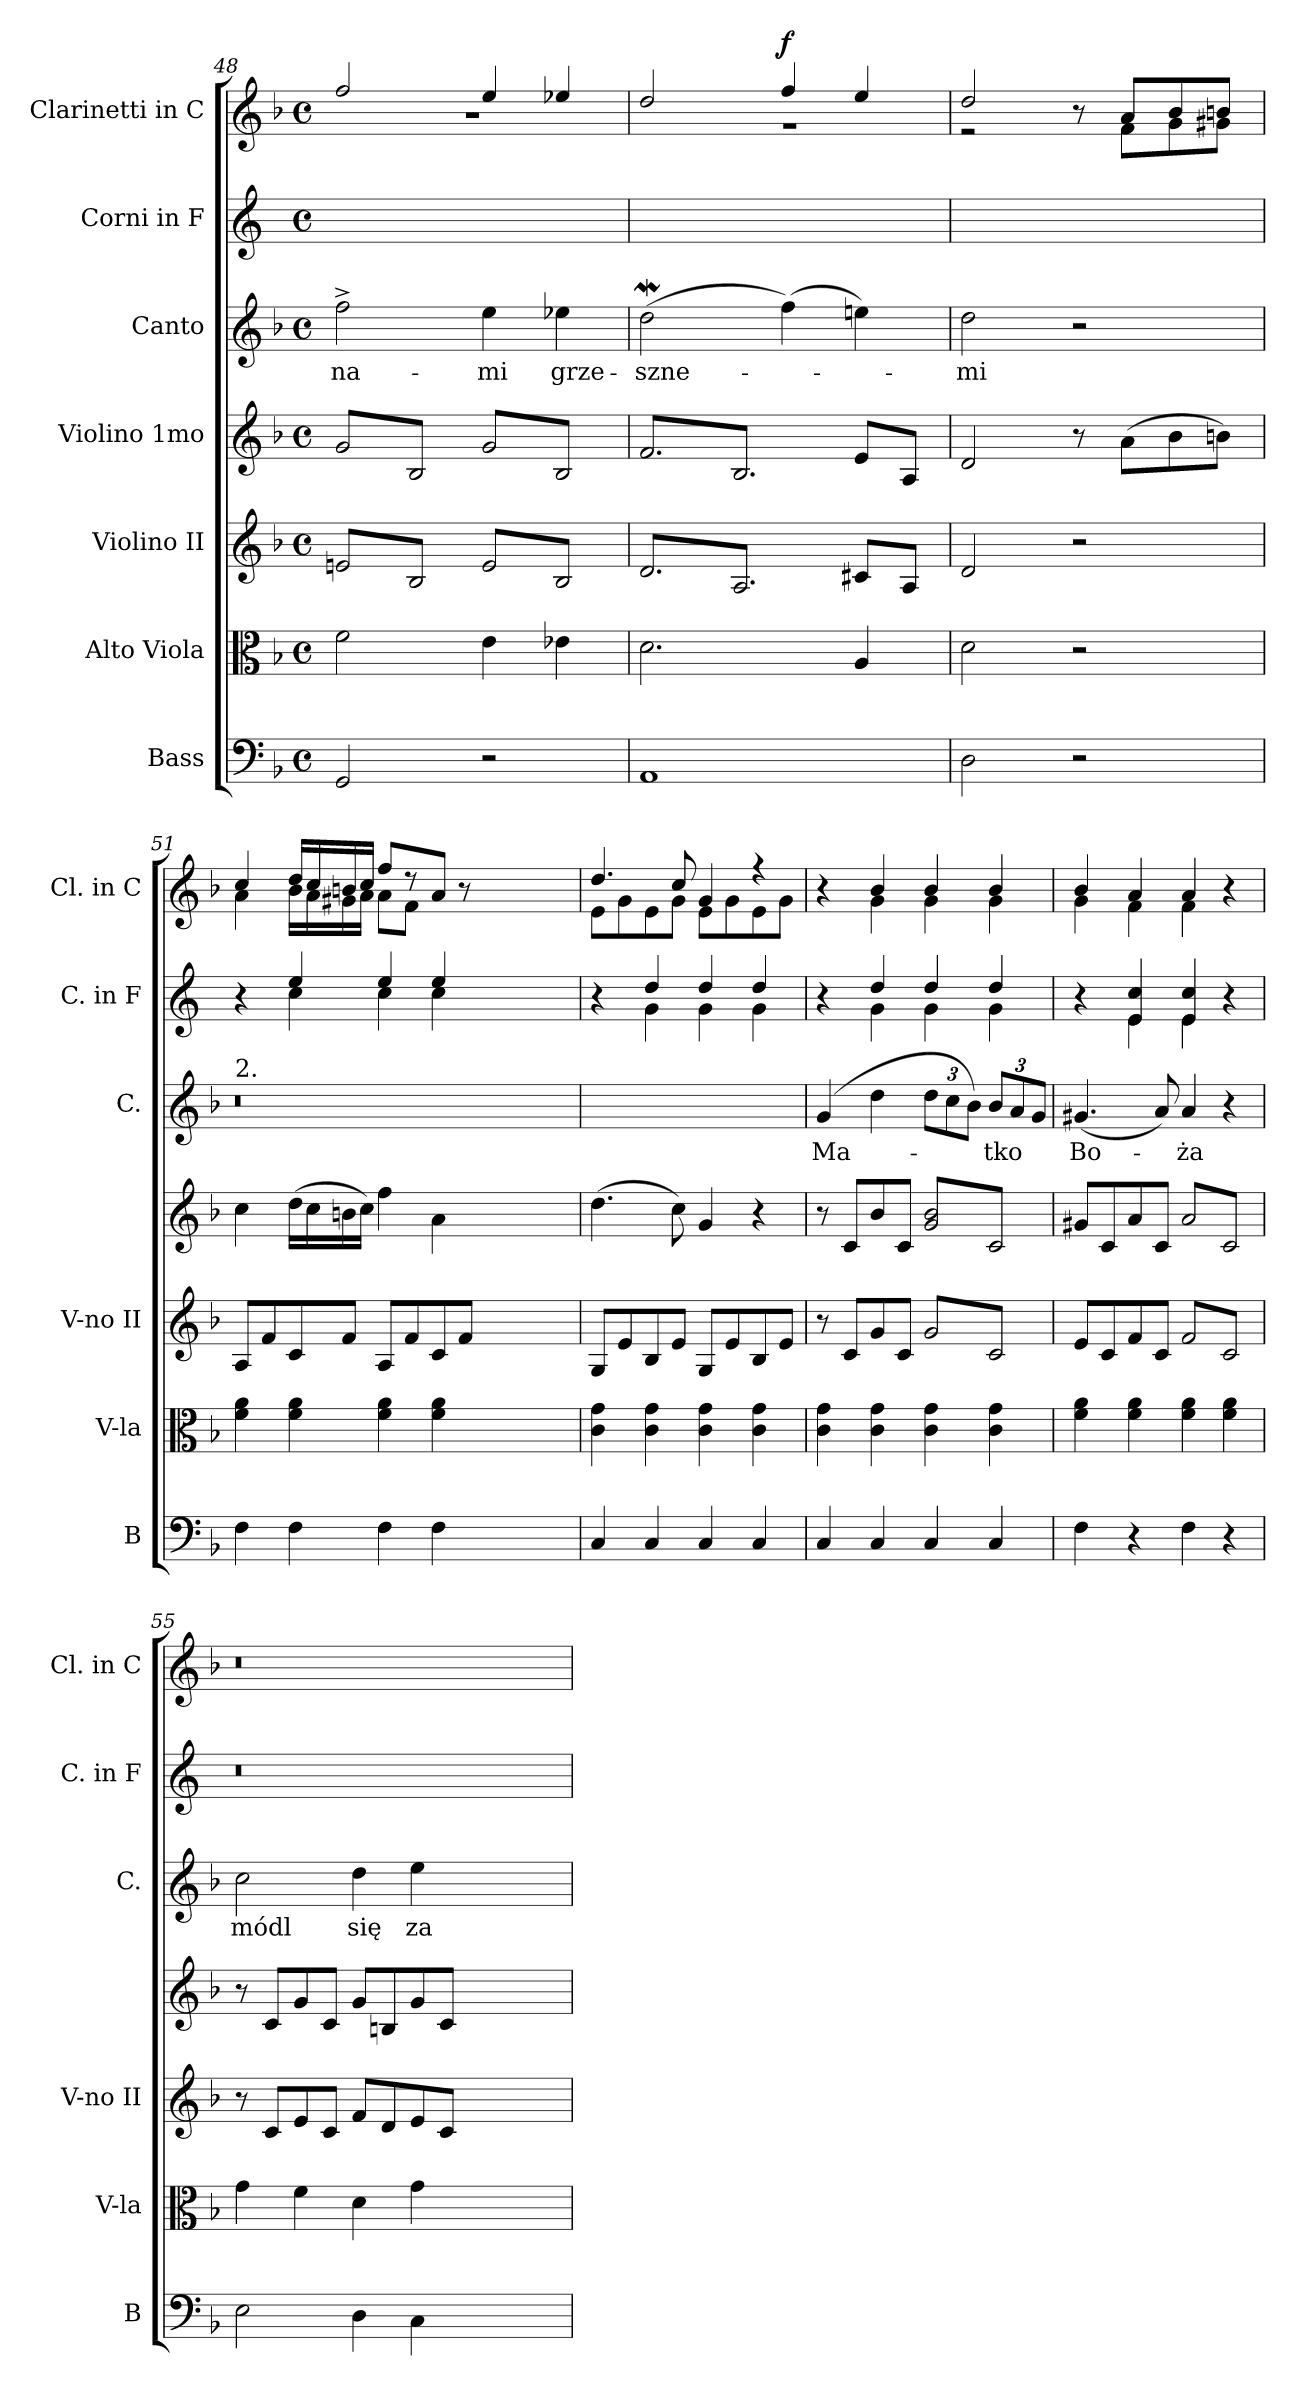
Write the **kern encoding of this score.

**kern	**kern	**kern	**kern	**kern	**text	**kern	**kern	**dynam
*part7	*part6	*part5	*part4	*part3	*part3	*part2	*part1	*part1
*staff7	*staff6	*staff5	*staff4	*staff3	*staff3	*staff2	*staff1	*staff1
*I"Bass	*I"Alto Viola	*I"Violino II	*I"Violino 1mo	*I"Canto	*	*I"Corni in F	*I"Clarinetti in C	*
*I'B	*I'V-la	*I'V-no II	*	*I'C.	*	*I'C. in F	*I'Cl. in C	*
*clefF4	*clefC3	*clefG2	*clefG2	*clefG2	*	*clefG2	*clefG2	*
*	*	*	*	*	*	*ITrd4c7	*	*
*k[b-]	*k[b-]	*k[b-]	*k[b-]	*k[b-]	*	*k[b-]	*k[b-]	*
*M4/4	*M4/4	*M4/4	*M4/4	*M4/4	*	*M4/4	*M4/4	*
*met(c)	*met(c)	*met(c)	*met(c)	*met(c)	*	*met(c)	*met(c)	*
=48	=48	=48	=48	=48	=48	=48	=48	=48
*	*	*	*	*	*	*	*^	*
*	*	*tremolo	*	*	*	*	*	*	*
*	*	*	*tremolo	*	*	*	*	*	*
2GG/	2f\	8en/L	8g/L	2ff^\	na-	1ryy	2ff/	1r	.
.	.	8B-/	8B-/	.	.	.	.	.	.
.	.	8en/	8g/	.	.	.	.	.	.
.	.	8B-/J	8B-/J	.	.	.	.	.	.
2r	4e\	8e/L	8g/L	4ee\	-mi	.	4ee/	.	.
.	.	8B-/	8B-/	.	.	.	.	.	.
.	4e-X\	8e/	8g/	4ee-X\	grze-	.	4ee-X/	.	.
.	.	8B-/J	8B-/J	.	.	.	.	.	.
=49	=49	=49	=49	=49	=49	=49	=49	=49	=49
1AA	2.d\	8d/L	8f/L	(2ddW\	-szne-	1ryy	2dd/	1r	.
.	.	8A/	8B-/	.	.	.	.	.	.
.	.	8d/	8f/	.	.	.	.	.	.
.	.	8A/	8B-/	.	.	.	.	.	.
!	!	!	!	!	!	!	!	!	!LO:DY:a
.	.	8d/	8f/	(4ff\)	.	.	4ff/	.	f
.	.	8A/J	8B-/J	.	.	.	.	.	.
*	*	*	*Xtremolo	*	*	*	*	*	*
*	*	*Xtremolo	*	*	*	*	*	*	*
.	4A/	8c#X/L	8e/L	4een\)	.	.	4ee/	.	.
.	.	8A/J	8A/J	.	.	.	.	.	.
=50	=50	=50	=50	=50	=50	=50	=50	=50	=50
2D\	2d\	2d/	2d/	2dd\	-mi	1ryy	2dd/	2r	.
2r	2r	2r	8r	2r	.	.	8r	8ryy	.
.	.	.	(8a\L	.	.	.	8a/L	8f\L	.
.	.	.	8b-\	.	.	.	8b-/	8g\	.
.	.	.	8bn\J)	.	.	.	8bn/J	8g#X\J	.
=51	=51	=51	=51	=51	=51	=51	=51	=51	=51
*	*	*	*	*	*	*^	*	*	*
!	!	!	!	!LO:TX:a:t=2.	!	!	!	!	!	!
4F\	4f\ 4a\	8A/L	4cc\	0r	.	4r	4ryy	4cc/	4a\	.
.	.	8f/	.	.	.	.	.	.	.	.
4F\	4f\ 4a\	8c/	(16dd\LL	.	.	4a/	4f\	16dd/LL	16b-\LL	.
.	.	.	16cc\	.	.	.	.	16cc/	16a\	.
.	.	8f/J	16bn\	.	.	.	.	16bn/	16g#X\	.
.	.	.	16cc\JJ)	.	.	.	.	16cc/JJ	16a\JJ	.
4F\	4f\ 4a\	8A/L	4ff\	.	.	4a/	4f\	8ff/L	8a\L	.
.	.	8f/	.	.	.	.	.	8r	8f\J	.
4F\	4f\ 4a\	8c/	4a\	.	.	4a/	4f\	8a/J	8ryy	.
.	.	8f/J	.	.	.	.	.	8r	8ryy	.
1ryy	1ryy	1ryy	1ryy	.	.	1ryy	1ryy	1ryy	1ryy	.
=52	=52	=52	=52	=52	=52	=52	=52	=52	=52	=52
*	*	*	*	*	*	*	*	*tremolo	*	*
4C/	4c\ 4g\	8G/L	(4.dd\	1ryy	.	4r	4ryy	4.dd/	8e\L	.
.	.	8e/	.	.	.	.	.	.	8g\	.
4C/	4c\ 4g\	8B-/	.	.	.	4g/	4c\	.	8e\	.
.	.	8e/J	8cc\)	.	.	.	.	8cc/	8g\J	.
4C/	4c\ 4g\	8G/L	4g/	.	.	4g/	4c\	4g/	8e\L	.
.	.	8e/	.	.	.	.	.	.	8g\	.
4C/	4c\ 4g\	8B-/	4r	.	.	4g/	4c\	4r	8e\	.
.	.	8e/J	.	.	.	.	.	.	8g\J	.
*	*	*	*	*	*	*	*	*Xtremolo	*	*
=53	=53	=53	=53	=53	=53	=53	=53	=53	=53	=53
4C/	4c\ 4g\	8r	8r	(4g/	Ma-	4r	4ryy	4r	4ryy	.
.	.	8c/L	8c/L	.	.	.	.	.	.	.
4C/	4c\ 4g\	8g/	8b-/	4dd\	.	4g/	4c\	4b-/	4g\	.
.	.	8c/J	8c/J	.	.	.	.	.	.	.
*	*	*tremolo	*	*	*	*	*	*	*	*
*	*	*	*tremolo	*	*	*	*	*	*	*
4C/	4c\ 4g\	8g/L	8g/ 8b-/L	12dd\L	.	4g/	4c\	4b-/	4g\	.
.	.	.	.	12cc\	.	.	.	.	.	.
.	.	8c/	8c/	.	.	.	.	.	.	.
.	.	.	.	12b-\J)	.	.	.	.	.	.
4C/	4c\ 4g\	8g/	8g/ 8b-/	12b-/L	-tko	4g/	4c\	4b-/	4g\	.
.	.	.	.	12a/	.	.	.	.	.	.
.	.	8c/J	8c/J	.	.	.	.	.	.	.
*	*	*	*Xtremolo	*	*	*	*	*	*	*
*	*	*Xtremolo	*	*	*	*	*	*	*	*
.	.	.	.	12g/J	.	.	.	.	.	.
=54	=54	=54	=54	=54	=54	=54	=54	=54	=54	=54
4F\	4f\ 4a\	8e/L	8g#X/L	(4.g#X/	Bo-	4r	4ryy	4b-/	4g\	.
.	.	8c/	8c/	.	.	.	.	.	.	.
4r	4f\ 4a\	8f/	8a/	.	.	4A/ 4f/	4A\	4a/	4f\	.
.	.	8c/J	8c/J	8a/)	.	.	.	.	.	.
*	*	*tremolo	*	*	*	*	*	*	*	*
*	*	*	*tremolo	*	*	*	*	*	*	*
4F\	4f\ 4a\	8f/L	8a/L	4a/	-ża	4A/ 4f/	4A\	4a/	4f\	.
.	.	8c/	8c/	.	.	.	.	.	.	.
4r	4f\ 4a\	8f/	8a/	4r	.	4r	4ryy	4r	4ryy	.
.	.	8c/J	8c/J	.	.	.	.	.	.	.
*	*	*	*Xtremolo	*	*	*	*	*	*	*
*	*	*Xtremolo	*	*	*	*	*	*	*	*
=55	=55	=55	=55	=55	=55	=55	=55	=55	=55	=55
!	!	!	!	!	!	!	!	!LO:TX:a:t=2.	!	!
!	!	!	!	!	!	!LO:TX:a:t=3.	!	!	!	!
*	*	*	*	*	*	*v	*v	*	*	*
*	*	*	*	*	*	*	*v	*v	*
2E\	4g\	8r	8r	2cc\	módl	0r	0r	.
.	.	8c/L	8c/L	.	.	.	.	.
.	4f\	8e/	8g/	.	.	.	.	.
.	.	8c/J	8c/J	.	.	.	.	.
4D\	4d\	8f/L	8g/L	4dd\	się	.	.	.
.	.	8d/	8Bn/	.	.	.	.	.
4C\	4g\	8e/	8g/	4ee\	za	.	.	.
.	.	8c/J	8c/J	.	.	.	.	.
1ryy	1ryy	1ryy	1ryy	1ryy	.	.	.	.
=	=	=	=	=	=	=	=	=
*-	*-	*-	*-	*-	*-	*-	*-	*-
